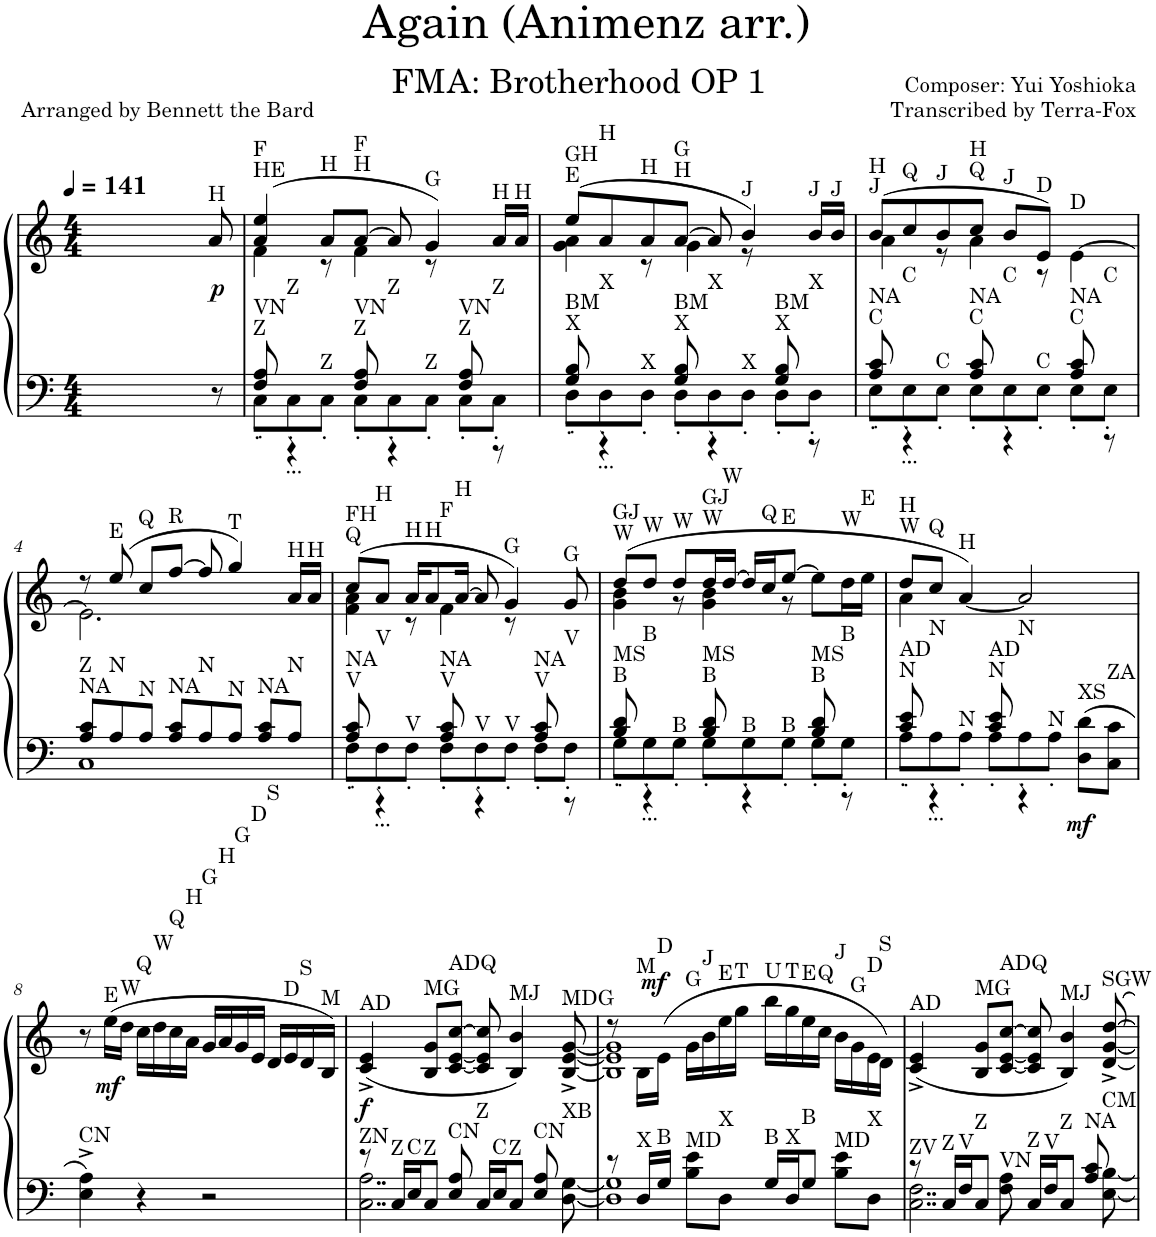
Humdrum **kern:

**kern	**kern	**dynam
*part1	*part1	*part1
*staff2	*staff1	*staff1/2
*I"Piano	*	*
*I'Pno.	*	*
*clefF4	*clefG2	*
*k[]	*k[]	*
*M4/4	*M4/4	*
*MM141	*MM141	*
=	=	=
2ryy	2ryy	.
4.ryy	4.ryy	.
!	!LO:TX:a:t=H	!
!	!	!LO:DY:b
8r	8a/	p
=1	=1	=1
*^	*^	*
!	!	!LO:TX:a:t=HE	!	!
!	!	!LO:TX:a:t=F	!	!
!LO:TX:a:t=Z	!	!	!	!
!LO:TX:a:t=VN	!	!	!	!
8C'<<\L	8F/ 8A/	(>4a/ 4ee/	4f\	.
!LO:TX:a:t=Z	!	!	!	!
8C'<<<\	4r	.	.	.
!	!	!LO:TX:a:t=H	!	!
!LO:TX:a:t=Z	!	!	!	!
8C'<\J	.	8a/L	8r	.
!	!	!LO:TX:a:t=H	!	!
!	!	!LO:TX:a:t=F	!	!
!LO:TX:a:t=Z	!	!	!	!
!LO:TX:a:t=VN	!	!	!	!
8C'<\L	8F/ 8A/	[8a/J	4f\	.
!LO:TX:a:t=Z	!	!	!	!
8C'<\	4r	8a/]	.	.
!	!	!LO:TX:a:t=G	!	!
!LO:TX:a:t=Z	!	!	!	!
8C'<\J	.	4g/)	8r	.
!LO:TX:a:t=Z	!	!	!	!
!LO:TX:a:t=VN	!	!	!	!
8C'<\L	8F/ 8A/	.	4ryy	.
!	!	!LO:TX:a:t=H	!	!
!LO:TX:a:t=Z	!	!	!	!
8C'<\J	8r	16a/LL	.	.
!	!	!LO:TX:a:t=H	!	!
.	.	16a/JJ	.	.
=2	=2	=2	=2	=2
!	!	!LO:TX:a:t=E	!	!
!	!	!LO:TX:a:t=GH	!	!
!LO:TX:a:t=X	!	!	!	!
!LO:TX:a:t=BM	!	!	!	!
8D'<<\L	8G/ 8B/	(8ee/L	4g\ 4a\	.
!	!	!LO:TX:a:t=H	!	!
!LO:TX:a:t=X	!	!	!	!
8D'<<<\	4r	8a/	.	.
!	!	!LO:TX:a:t=H	!	!
!LO:TX:a:t=X	!	!	!	!
8D'<\J	.	8a/	8r	.
!	!	!LO:TX:a:t=H	!	!
!	!	!LO:TX:a:t=G	!	!
!LO:TX:a:t=X	!	!	!	!
!LO:TX:a:t=BM	!	!	!	!
8D'<\L	8G/ 8B/	[8a/J	4g\	.
!LO:TX:a:t=X	!	!	!	!
8D'<\	4r	8a/]	.	.
!	!	!LO:TX:a:t=J	!	!
!LO:TX:a:t=X	!	!	!	!
8D'<\J	.	4b/)	8r	.
!LO:TX:a:t=X	!	!	!	!
!LO:TX:a:t=BM	!	!	!	!
8D'<\L	8G/ 8B/	.	4ryy	.
!	!	!LO:TX:a:t=J	!	!
!LO:TX:a:t=X	!	!	!	!
8D'<\J	8r	16b/LL	.	.
!	!	!LO:TX:a:t=J	!	!
.	.	16b/JJ	.	.
=3	=3	=3	=3	=3
!	!	!LO:TX:a:t=J	!	!
!	!	!LO:TX:a:t=H	!	!
!LO:TX:a:t=C	!	!	!	!
!LO:TX:a:t=NA	!	!	!	!
8E'<<\L	8A/ 8c/	(8b/L	4a\	.
!	!	!LO:TX:a:t=Q	!	!
!LO:TX:a:t=C	!	!	!	!
8E'<<<\	4r	8cc/	.	.
!	!	!LO:TX:a:t=J	!	!
!LO:TX:a:t=C	!	!	!	!
8E'<\J	.	8b/	8r	.
!	!	!LO:TX:a:t=Q	!	!
!	!	!LO:TX:a:t=H	!	!
!LO:TX:a:t=C	!	!	!	!
!LO:TX:a:t=NA	!	!	!	!
8E'<\L	8A/ 8c/	8cc/J	4a\	.
!	!	!LO:TX:a:t=J	!	!
!LO:TX:a:t=C	!	!	!	!
8E'<\	4r	8b/L	.	.
!	!	!LO:TX:a:t=D	!	!
!LO:TX:a:t=C	!	!	!	!
8E'<\J	.	8e/J)	8r	.
!	!	!LO:TX:a:t=D	!	!
!LO:TX:a:t=C	!	!	!	!
!LO:TX:a:t=NA	!	!	!	!
8E'<\L	8A/ 8c/	[>4e\	4ryy	.
!LO:TX:a:t=C	!	!	!	!
8E'<\J	8r	.	.	.
!!LO:LB:g=z	!!
=4	=4	=4	=4	=4
!LO:TX:a:t=NA	!	!	!	!
!LO:TX:a:t=Z	!	!	!	!
8A/ 8c/L	1C	8r	2.e\]	.
!	!	!LO:TX:a:t=E	!	!
!LO:TX:a:t=N	!	!	!	!
8A/	.	(8ee/	.	.
!	!	!LO:TX:a:t=Q	!	!
!LO:TX:a:t=N	!	!	!	!
8A/J	.	8cc/L	.	.
!	!	!LO:TX:a:t=R	!	!
!LO:TX:a:t=NA	!	!	!	!
8A/ 8c/L	.	[8ff/J	.	.
!LO:TX:a:t=N	!	!	!	!
8A/	.	8ff/]	.	.
!	!	!LO:TX:a:t=T	!	!
!LO:TX:a:t=N	!	!	!	!
8A/J	.	4gg/)	.	.
!LO:TX:a:t=NA	!	!	!	!
8A/ 8c/L	.	.	4ryy	.
!	!	!LO:TX:a:t=H	!	!
!LO:TX:a:t=N	!	!	!	!
8A/J	.	16a/LL	.	.
!	!	!LO:TX:a:t=H	!	!
.	.	16a/JJ	.	.
=5	=5	=5	=5	=5
!	!	!LO:TX:a:t=Q	!	!
!	!	!LO:TX:a:t=FH	!	!
!LO:TX:a:t=V	!	!	!	!
!LO:TX:a:t=NA	!	!	!	!
8F'<<\L	8A/ 8c/	(8cc/L	4f\ 4a\	.
!	!	!LO:TX:a:t=H	!	!
!LO:TX:a:t=V	!	!	!	!
8F'<<<\	4r	8a/J	.	.
!	!	!LO:TX:a:t=H	!	!
!LO:TX:a:t=V	!	!	!	!
8F'<\J	.	16a/KL	8r	.
!	!	!LO:TX:a:t=H	!	!
.	.	8a/	.	.
!	!	!	!LO:TX:a:t=F	!
!LO:TX:a:t=V	!	!	!	!
!LO:TX:a:t=NA	!	!	!	!
8F'<\L	8A/ 8c/	.	4f\	.
!	!	!LO:TX:a:t=H	!	!
.	.	[16a/Jk	.	.
!LO:TX:a:t=V	!	!	!	!
8F'<\	4r	8a/]	.	.
!	!	!LO:TX:a:t=G	!	!
!LO:TX:a:t=V	!	!	!	!
8F'<\J	.	4g/)	8r	.
!LO:TX:a:t=V	!	!	!	!
!LO:TX:a:t=NA	!	!	!	!
8F'<\L	8A/ 8c/	.	4ryy	.
!	!	!LO:TX:a:t=G	!	!
!LO:TX:a:t=V	!	!	!	!
8F'<\J	8r	8g/	.	.
=6	=6	=6	=6	=6
!	!	!LO:TX:a:t=W	!	!
!	!	!LO:TX:a:t=GJ	!	!
!LO:TX:a:t=B	!	!	!	!
!LO:TX:a:t=MS	!	!	!	!
8G'<<\L	8B/ 8d/	(8dd/L	4g\ 4b\	.
!	!	!LO:TX:a:t=W	!	!
!LO:TX:a:t=B	!	!	!	!
8G'<<<\	4r	8dd/J	.	.
!	!	!LO:TX:a:t=W	!	!
!LO:TX:a:t=B	!	!	!	!
8G'<\J	.	8dd/L	8r	.
!	!	!LO:TX:a:t=W	!	!
!	!	!LO:TX:a:t=GJ	!	!
!LO:TX:a:t=B	!	!	!	!
!LO:TX:a:t=MS	!	!	!	!
8G'<\L	8B/ 8d/	16dd/L	4g\ 4b\	.
!	!	!LO:TX:a:t=W	!	!
.	.	[16dd/JJ	.	.
!LO:TX:a:t=B	!	!	!	!
8G'<\	4r	16dd/LL]	.	.
!	!	!LO:TX:a:t=Q	!	!
.	.	16cc/J	.	.
!	!	!LO:TX:a:t=E	!	!
!LO:TX:a:t=B	!	!	!	!
8G'<\J	.	[8ee/J	8r	.
!LO:TX:a:t=B	!	!	!	!
!LO:TX:a:t=MS	!	!	!	!
8G'<\L	8B/ 8d/	8ee\L]	4ryy	.
!	!	!LO:TX:a:t=W	!	!
!LO:TX:a:t=B	!	!	!	!
8G'<\J	8r	16dd\L	.	.
!	!	!LO:TX:a:t=E	!	!
.	.	16ee\JJ	.	.
=7	=7	=7	=7	=7
!	!	!LO:TX:a:t=W	!	!
!	!	!LO:TX:a:t=H	!	!
!LO:TX:a:t=N	!	!	!	!
!LO:TX:a:t=AD	!	!	!	!
8A'<<\L	8c/ 8e/	8dd/L	4a\	.
!	!	!LO:TX:a:t=Q	!	!
!LO:TX:a:t=N	!	!	!	!
8A'<<<\	4r	8cc/J	.	.
!	!	!LO:TX:a:t=H	!	!
!LO:TX:a:t=N	!	!	!	!
8A'<\J	.	[4a/)	2.ryy	.
!LO:TX:a:t=N	!	!	!	!
!LO:TX:a:t=AD	!	!	!	!
8A'<\L	8c/ 8e/	.	.	.
!LO:TX:a:t=N	!	!	!	!
8A'<\	4r	2a/]	.	.
!LO:TX:a:t=N	!	!	!	!
8A'<\J	.	.	.	.
!LO:TX:a:t=XS	!	!	!	!
!	!	!	!	!LO:DY:b=2
8D\ 8d\L	4ryy	.	.	mf
!LO:TX:a:t=ZA	!	!	!	!
8C\ 8c\J	.	.	.	.
*v	*v	*	*	*
*	*v	*v	*
!!LO:LB:g=z
=8	=8	=8
!LO:TX:a:t=CN	!	!
4E\^ 4A\^	8r	.
!	!LO:TX:a:t=E	!
!	!	!LO:DY:b
.	(16ee\LL	mf
!	!LO:TX:a:t=W	!
.	16dd\JJ	.
!	!LO:TX:a:t=Q	!
4r	16cc\LL	.
!	!LO:TX:a:t=W	!
.	16dd\	.
!	!LO:TX:a:t=Q	!
.	16cc\	.
!	!LO:TX:a:t=H	!
.	16a\JJ	.
!	!LO:TX:a:t=G	!
2r	16g/LL	.
!	!LO:TX:a:t=H	!
.	16a/	.
!	!LO:TX:a:t=G	!
.	16g/	.
!	!LO:TX:a:t=D	!
.	16e/JJ	.
!	!LO:TX:a:t=S	!
.	16d/LL	.
!	!LO:TX:a:t=D	!
.	16e/	.
!	!LO:TX:a:t=S	!
.	16d/	.
!	!LO:TX:a:t=M	!
.	16B/JJ)	.
=9	=9	=9
*^	*	*
!	!	!LO:TX:a:t=AD	!
!LO:TX:a:t=ZN	!	!	!
!	!	!	!LO:DY:b
8r	2..C\ 2..A\	(4c/^ 4e/^	f
!LO:TX:a:t=Z	!	!	!
16C/LL	.	.	.
!LO:TX:a:t=C	!	!	!
16E/J	.	.	.
!	!	!LO:TX:a:t=MG	!
!LO:TX:a:t=Z	!	!	!
8C/J	.	8B/ 8g/L	.
!	!	!LO:TX:a:t=ADQ	!
!LO:TX:a:t=CN	!	!	!
8E/ 8A/	.	[8c/ [8e/ [8cc/J	.
!LO:TX:a:t=Z	!	!	!
16C/LL	.	8c/] 8e/] 8cc/]	.
!LO:TX:a:t=C	!	!	!
16E/J	.	.	.
!	!	!LO:TX:a:t=MJ	!
!LO:TX:a:t=Z	!	!	!
8C/J	.	4B/ 4b/)	.
!LO:TX:a:t=CN	!	!	!
8E/ 8A/	.	.	.
!	!	!LO:TX:a:t=MDG	!
!LO:TX:a:t=XB	!	!	!
[<8D\ [8G\	8ryy	[<8B/^ [8e/^ [8g/^	.
=10	=10	=10	=10
*	*	*^	*
8r	1D] 1G]	8r	1B] 1e] 1g]	.
!	!	!LO:TX:a:t=M	!	!
!LO:TX:a:t=X	!	!	!	!
16D/LL	.	16B\LL	.	.
!	!	!LO:TX:a:t=D	!	!
!LO:TX:a:t=B	!	!	!	!
!	!	!	!	!LO:DY:a
16G/JJ	.	(16e\JJ	.	mf
!	!	!LO:TX:a:t=G	!	!
!LO:TX:a:t=MD	!	!	!	!
8B\ 8e\L	.	16g\LL	.	.
!	!	!LO:TX:a:t=J	!	!
.	.	16b\	.	.
!	!	!LO:TX:a:t=E	!	!
!LO:TX:a:t=X	!	!	!	!
8D\J	.	16ee\	.	.
!	!	!LO:TX:a:t=T	!	!
.	.	16gg\JJ	.	.
!	!	!LO:TX:a:t=U	!	!
!LO:TX:a:t=B	!	!	!	!
16G/LL	.	16bb\LL	.	.
!	!	!LO:TX:a:t=T	!	!
!LO:TX:a:t=X	!	!	!	!
16D/J	.	16gg\	.	.
!	!	!LO:TX:a:t=E	!	!
!LO:TX:a:t=B	!	!	!	!
8G/J	.	16ee\	.	.
!	!	!LO:TX:a:t=Q	!	!
.	.	16cc\JJ	.	.
!	!	!LO:TX:a:t=J	!	!
!LO:TX:a:t=MD	!	!	!	!
8B\ 8e\L	.	16b\LL	.	.
!	!	!LO:TX:a:t=G	!	!
.	.	16g\	.	.
!	!	!LO:TX:a:t=D	!	!
!LO:TX:a:t=X	!	!	!	!
8D\J	.	16e\	.	.
!	!	!LO:TX:a:t=S	!	!
.	.	16d\JJ)	.	.
*	*	*v	*v	*
=11	=11	=11	=11
!	!	!LO:TX:a:t=AD	!
!LO:TX:a:t=ZV	!	!	!
8r	2..C\ 2..F\	(4c/^ 4e/^	.
!LO:TX:a:t=Z	!	!	!
16C/LL	.	.	.
!LO:TX:a:t=V	!	!	!
16F/J	.	.	.
!	!	!LO:TX:a:t=MG	!
!LO:TX:a:t=Z	!	!	!
8C/J	.	8B/ 8g/L	.
!	!	!LO:TX:a:t=ADQ	!
!LO:TX:a:t=VN	!	!	!
8F\ 8A\	.	[8c/ [8e/ [8cc/J	.
!LO:TX:a:t=Z	!	!	!
16C/LL	.	8c/] 8e/] 8cc/]	.
!LO:TX:a:t=V	!	!	!
16F/J	.	.	.
!	!	!LO:TX:a:t=MJ	!
!LO:TX:a:t=Z	!	!	!
8C/J	.	4B/ 4b/)	.
!LO:TX:a:t=NA	!	!	!
8A/ 8c/	.	.	.
!	!	!LO:TX:a:t=SGW	!
!LO:TX:a:t=CM	!	!	!
[8E\ [<8B\	8ryy	[8d/^ [8g/^ [>8dd/^	.
*v	*v	*	*
=	=	=
*-	*-	*-
